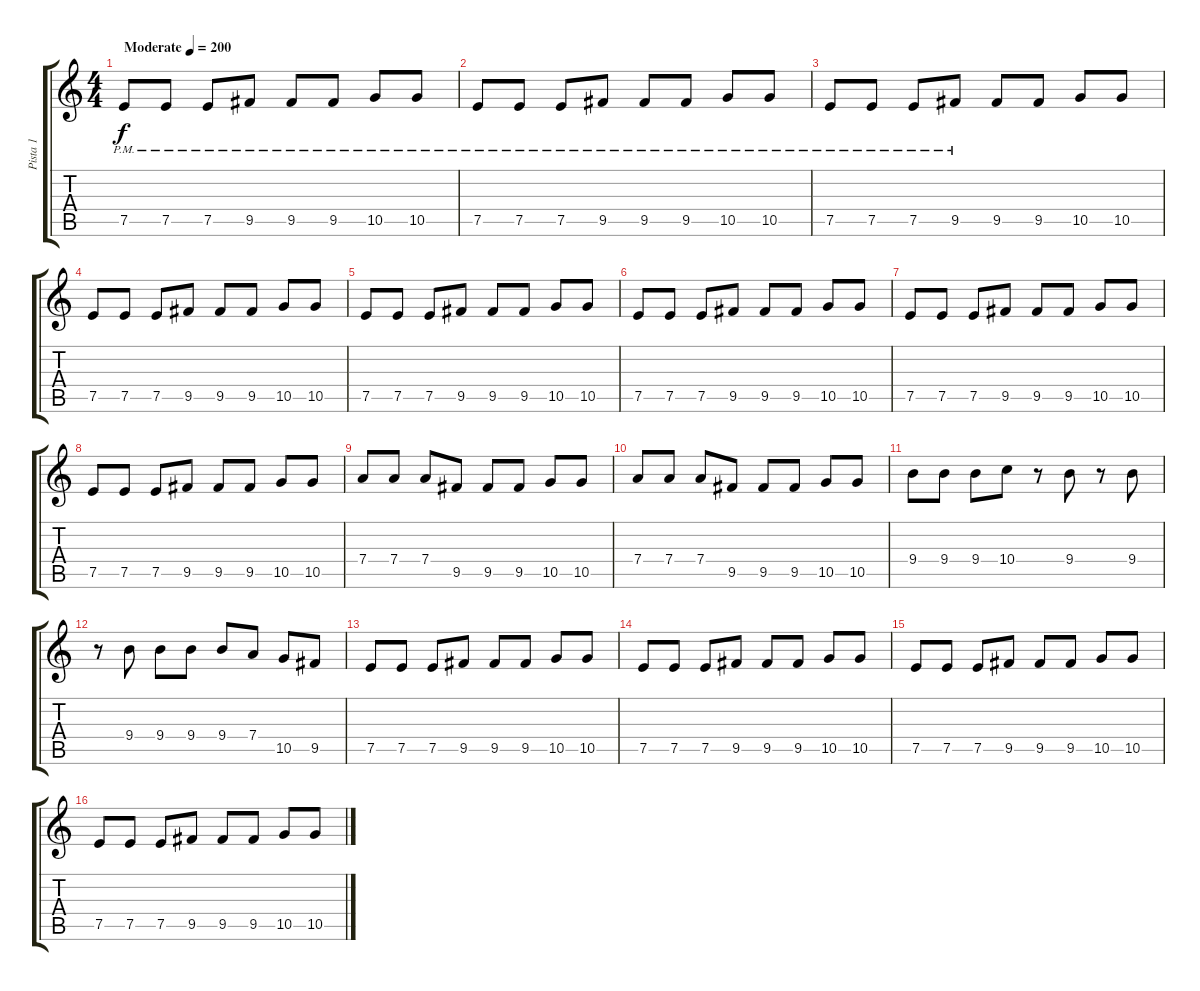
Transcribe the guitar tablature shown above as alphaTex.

\track ("Pista 1" "Pista 1") {instrument distortionguitar}
\staff {score tabs}
\tuning (E4 B3 G3 D3 A2 E2) {hide}
\ts (4 4)
\tempo (200 "Moderate")
\clef g2
\ks c
7.5{pm}.8{dy f instrument distortionguitar} 7.5{pm}.8 7.5{pm}.8 9.5{pm}.8 9.5{pm}.8 9.5{pm}.8 10.5{pm}.8 10.5{pm}.8 |
7.5{pm}.8 7.5{pm}.8 7.5{pm}.8 9.5{pm}.8 9.5{pm}.8 9.5{pm}.8 10.5{pm}.8 10.5{pm}.8 |
7.5{pm}.8 7.5{pm}.8 7.5{pm}.8 9.5{pm}.8 9.5.8 9.5.8 10.5.8 10.5.8 |
7.5.8 7.5.8 7.5.8 9.5.8 9.5.8 9.5.8 10.5.8 10.5.8 |
7.5.8 7.5.8 7.5.8 9.5.8 9.5.8 9.5.8 10.5.8 10.5.8 |
7.5.8 7.5.8 7.5.8 9.5.8 9.5.8 9.5.8 10.5.8 10.5.8 |
7.5.8 7.5.8 7.5.8 9.5.8 9.5.8 9.5.8 10.5.8 10.5.8 |
7.5.8 7.5.8 7.5.8 9.5.8 9.5.8 9.5.8 10.5.8 10.5.8 |
7.4.8 7.4.8 7.4.8 9.5.8 9.5.8 9.5.8 10.5.8 10.5.8 |
7.4.8 7.4.8 7.4.8 9.5.8 9.5.8 9.5.8 10.5.8 10.5.8 |
9.4.8 9.4.8 9.4.8 10.4.8 r.8 9.4.8 r.8 9.4.8 |
r.8 9.4.8 9.4.8 9.4.8 9.4.8 7.4.8 10.5.8 9.5.8 |
7.5.8 7.5.8 7.5.8 9.5.8 9.5.8 9.5.8 10.5.8 10.5.8 |
7.5.8 7.5.8 7.5.8 9.5.8 9.5.8 9.5.8 10.5.8 10.5.8 |
7.5.8 7.5.8 7.5.8 9.5.8 9.5.8 9.5.8 10.5.8 10.5.8 |
7.5.8 7.5.8 7.5.8 9.5.8 9.5.8 9.5.8 10.5.8 10.5.8
